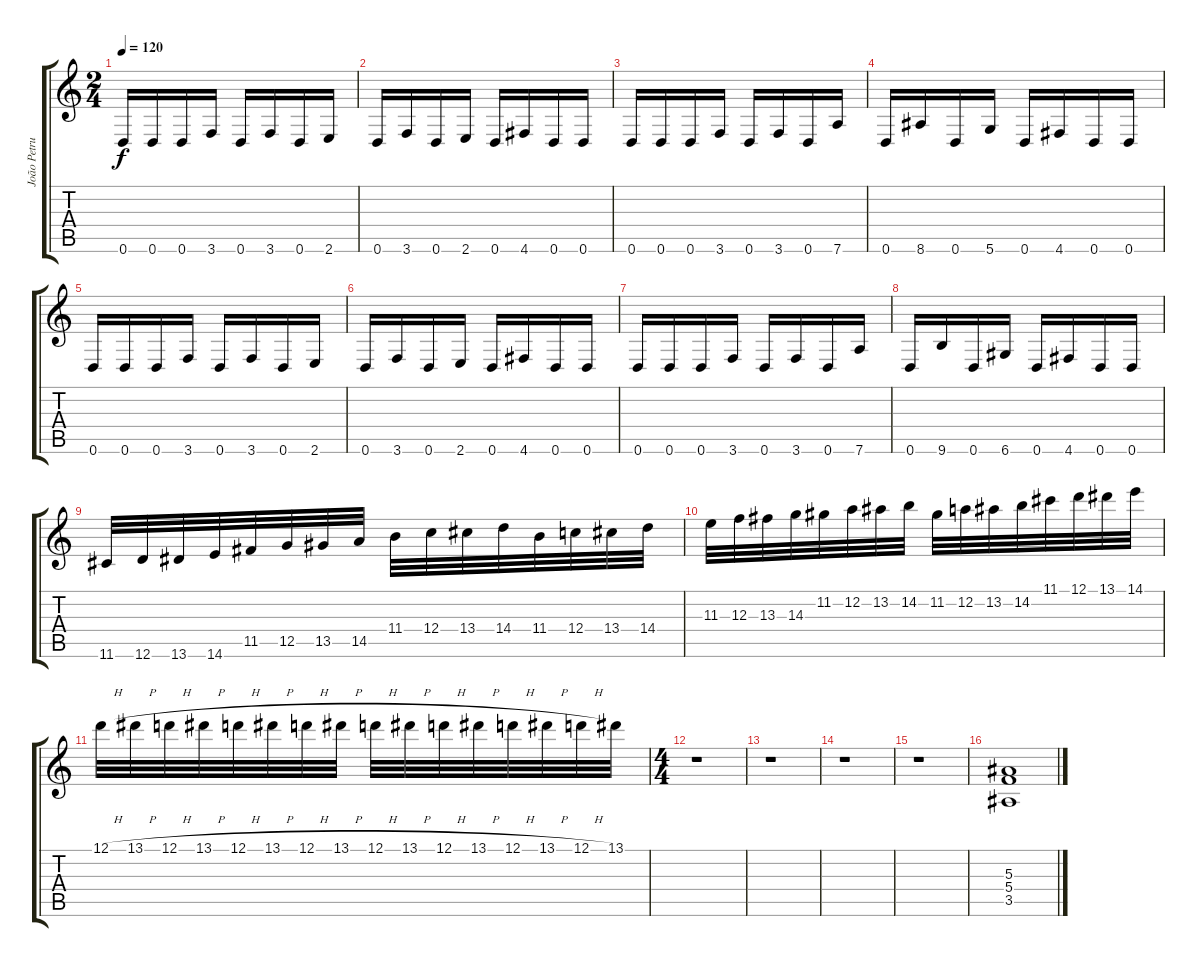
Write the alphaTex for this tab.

\track ("João Petrukio" "João Petru") {instrument distortionguitar}
\staff {score tabs}
\tuning (D4 A3 F3 C3 G2 D2) {hide}
\ts (2 4)
\tempo 120
\clef g2
\ks c
0.6.16{dy f} 0.6.16 0.6.16 3.6.16 0.6.16 3.6.16 0.6.16 2.6.16 |
0.6.16 3.6.16 0.6.16 2.6.16 0.6.16 4.6.16 0.6.16 0.6.16 |
0.6.16 0.6.16 0.6.16 3.6.16 0.6.16 3.6.16 0.6.16 7.6.16 |
0.6.16 8.6.16 0.6.16 5.6.16 0.6.16 4.6.16 0.6.16 0.6.16 |
0.6.16 0.6.16 0.6.16 3.6.16 0.6.16 3.6.16 0.6.16 2.6.16 |
0.6.16 3.6.16 0.6.16 2.6.16 0.6.16 4.6.16 0.6.16 0.6.16 |
0.6.16 0.6.16 0.6.16 3.6.16 0.6.16 3.6.16 0.6.16 7.6.16 |
0.6.16 9.6.16 0.6.16 6.6.16 0.6.16 4.6.16 0.6.16 0.6.16 |
11.6.32 12.6.32 13.6.32 14.6.32 11.5.32 12.5.32 13.5.32 14.5.32 11.4.32 12.4.32 13.4.32 14.4.32 11.4.32 12.4.32 13.4.32 14.4.32 |
11.3.32 12.3.32 13.3.32 14.3.32 11.2.32 12.2.32 13.2.32 14.2.32 11.2.32 12.2.32 13.2.32 14.2.32 11.1.32 12.1.32 13.1.32 14.1.32 |
12.1{h}.32 13.1{h}.32 12.1{h}.32 13.1{h}.32 12.1{h}.32 13.1{h}.32 12.1{h}.32 13.1{h}.32 12.1{h}.32 13.1{h}.32 12.1{h}.32 13.1{h}.32 12.1{h}.32 13.1{h}.32 12.1{h}.32 13.1.32 |
\ts (4 4)
r.1 |
r.1 |
r.1 |
r.1 |
(5.3 5.4 3.5).1
